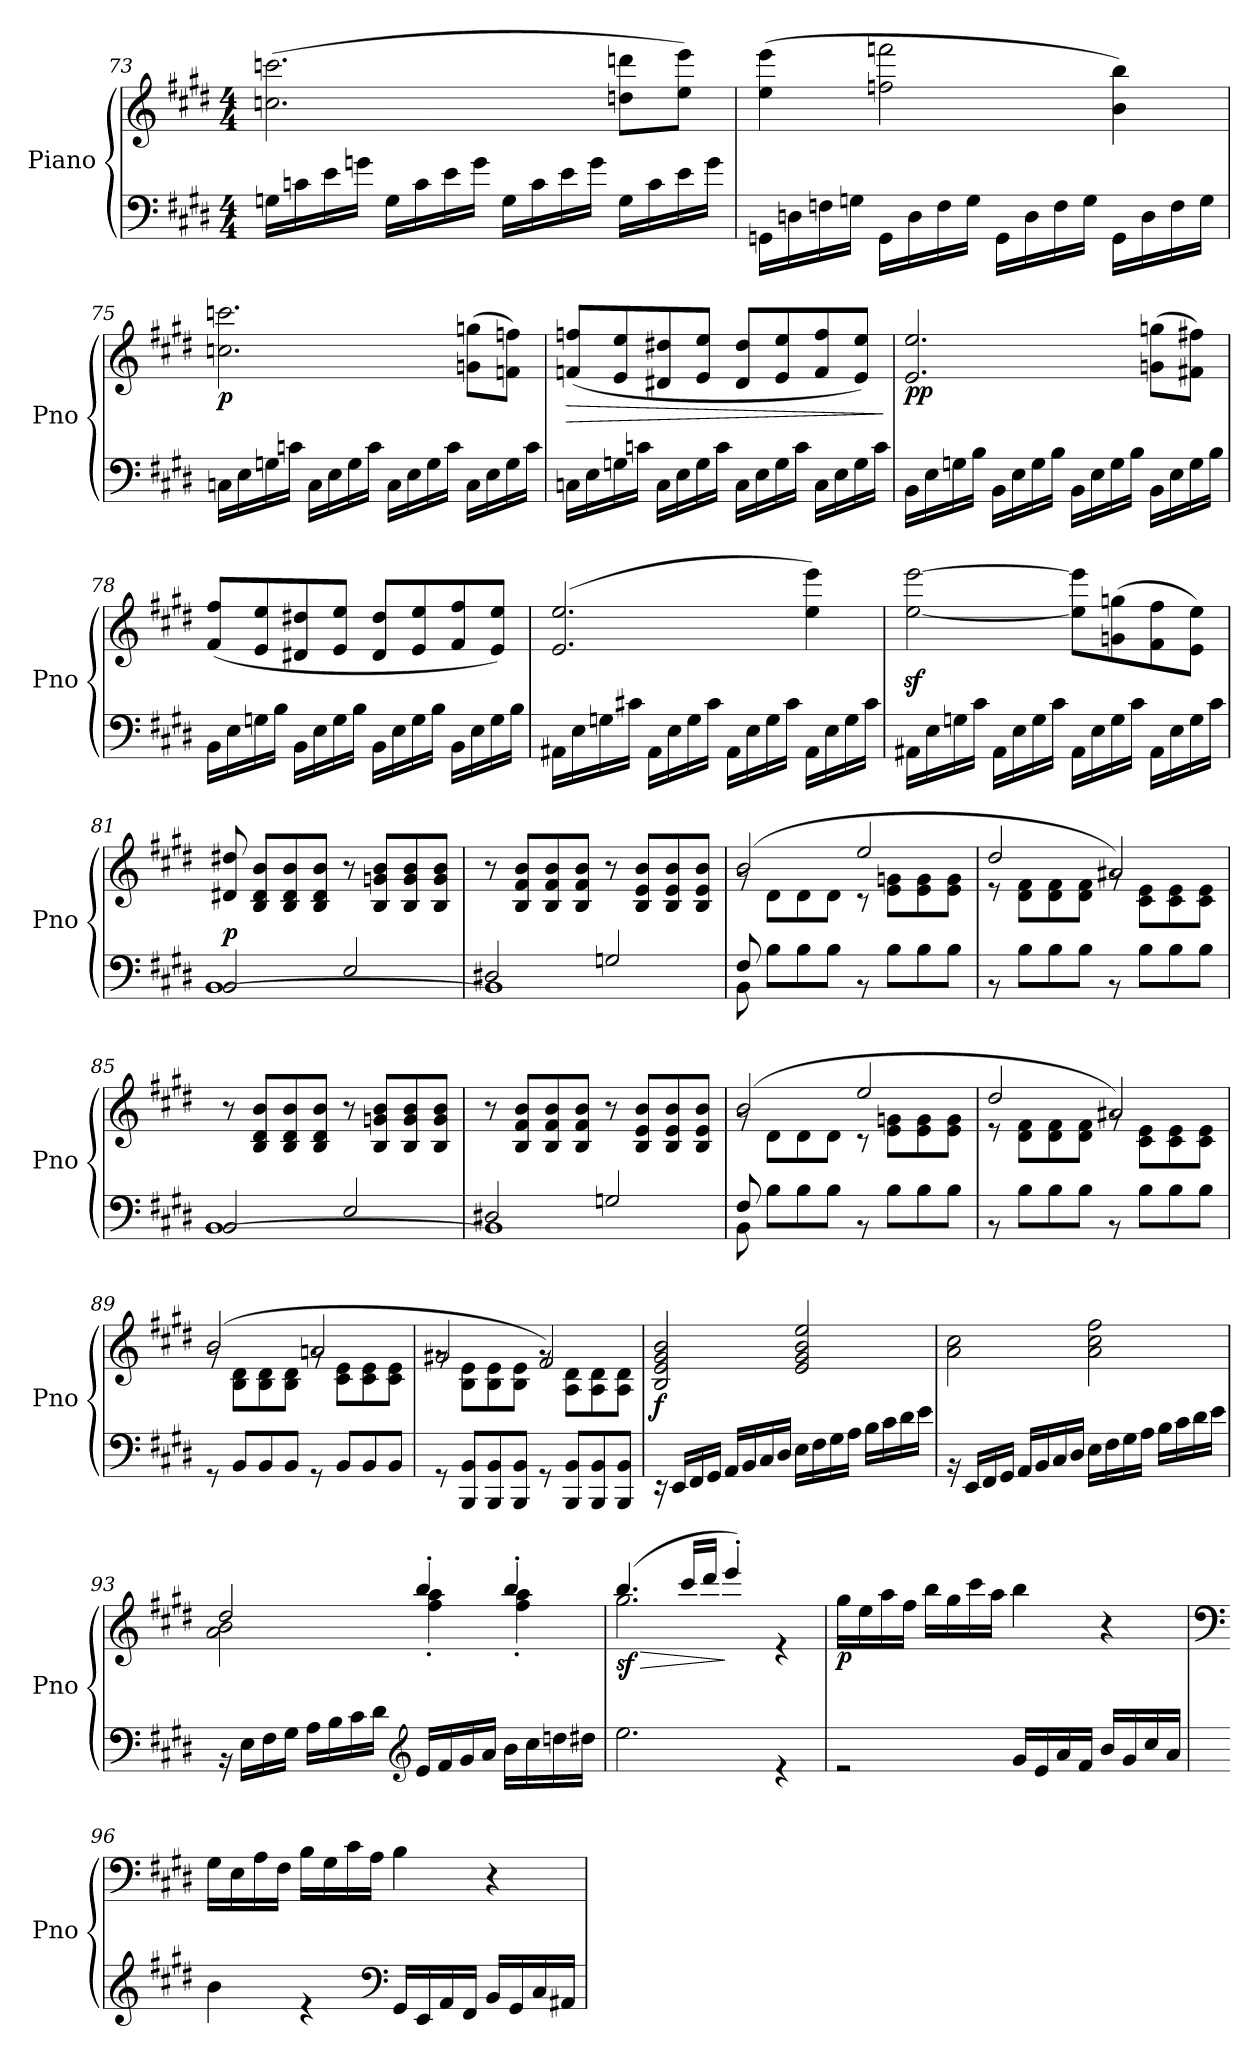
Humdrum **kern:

**kern	**kern	**dynam
*part1	*part1	*part1
*staff2	*staff1	*staff1/2
*I"Piano	*	*
*I'Pno	*	*
*clefF4	*clefG2	*
*k[f#c#g#d#]	*k[f#c#g#d#]	*
*M4/4	*M4/4	*
=73	=73	=73
*^	*	*
1ryy	16Gn\LL	(>2.ccn\ 2.cccn\	.
.	16cn\	.	.
.	16e\	.	.
.	16gn\JJ	.	.
.	16G\LL	.	.
.	16c\	.	.
.	16e\	.	.
.	16g\JJ	.	.
.	16G\LL	.	.
.	16c\	.	.
.	16e\	.	.
.	16g\JJ	.	.
.	16G\LL	8ddn\ 8dddn\L	.
.	16c\	.	.
.	16e\	8ee\ 8eee\J)	.
.	16g\JJ	.	.
=74	=74	=74	=74
1ryy	16GGn\LL	(>4ee\ 4eee\	.
.	16Dn\	.	.
.	16Fn\	.	.
.	16Gn\JJ	.	.
.	16GG\LL	2ffn\ 2fffn\	.
.	16D\	.	.
.	16F\	.	.
.	16G\JJ	.	.
.	16GG\LL	.	.
.	16D\	.	.
.	16F\	.	.
.	16G\JJ	.	.
.	16GG\LL	4b\ 4bb\)	.
.	16D\	.	.
.	16F\	.	.
.	16G\JJ	.	.
=75	=75	=75	=75
!	!	!	!LO:DY:b
1ryy	16Cn\LL	2.ccn\ 2.cccn\	p
.	16E\	.	.
.	16Gn\	.	.
.	16cn\JJ	.	.
.	16C\LL	.	.
.	16E\	.	.
.	16G\	.	.
.	16c\JJ	.	.
.	16C\LL	.	.
.	16E\	.	.
.	16G\	.	.
.	16c\JJ	.	.
.	16C\LL	(>8gn\ 8ggn\L	.
.	16E\	.	.
.	16G\	8fn\ 8ffn\J)	.
.	16c\JJ	.	.
=76	=76	=76	=76
!	!	!	!LO:HP:b
1ryy	16Cn\LL	(<8fn/ 8ffn/L	>
.	16E\	.	.
.	16Gn\	8e/ 8ee/	.
.	16cn\JJ	.	.
.	16C\LL	8d#X/ 8dd#X/	.
.	16E\	.	.
.	16G\	8e/ 8ee/J	.
.	16c\JJ	.	.
.	16C\LL	8d#/ 8dd#/L	.
.	16E\	.	.
.	16G\	8e/ 8ee/	.
.	16c\JJ	.	.
.	16C\LL	8f/ 8ff/	.
.	16E\	.	.
.	16G\	8e/ 8ee/J)	.
.	16c\JJ	.	.
*v	*v	*	*
.	.	]
=77	=77	=77
*^	*	*
!	!	!	!LO:DY:b
1ryy	16BB\LL	2.e/ 2.ee/	pp
.	16E\	.	.
.	16Gn\	.	.
.	16B\JJ	.	.
.	16BB\LL	.	.
.	16E\	.	.
.	16G\	.	.
.	16B\JJ	.	.
.	16BB\LL	.	.
.	16E\	.	.
.	16G\	.	.
.	16B\JJ	.	.
.	16BB\LL	(>8gn\ 8ggn\L	.
.	16E\	.	.
.	16G\	8f#X\ 8ff#X\J)	.
.	16B\JJ	.	.
=78	=78	=78	=78
1ryy	16BB\LL	(<8f#/ 8ff#/L	.
.	16E\	.	.
.	16Gn\	8e/ 8ee/	.
.	16B\JJ	.	.
.	16BB\LL	8d#X/ 8dd#X/	.
.	16E\	.	.
.	16G\	8e/ 8ee/J	.
.	16B\JJ	.	.
.	16BB\LL	8d#/ 8dd#/L	.
.	16E\	.	.
.	16G\	8e/ 8ee/	.
.	16B\JJ	.	.
.	16BB\LL	8f#/ 8ff#/	.
.	16E\	.	.
.	16G\	8e/ 8ee/J)	.
.	16B\JJ	.	.
=79	=79	=79	=79
1ryy	16AA#X\LL	(>2.e/ 2.ee/	.
.	16E\	.	.
.	16Gn\	.	.
.	16c#X\JJ	.	.
.	16AA#\LL	.	.
.	16E\	.	.
.	16G\	.	.
.	16c#\JJ	.	.
.	16AA#\LL	.	.
.	16E\	.	.
.	16G\	.	.
.	16c#\JJ	.	.
.	16AA#\LL	4ee\ 4eee\)	.
.	16E\	.	.
.	16G\	.	.
.	16c#\JJ	.	.
=80	=80	=80	=80
1ryy	16AA#X\LL	[2ee\z< [2eee\z<	.
.	16E\	.	.
.	16Gn\	.	.
.	16c#\JJ	.	.
.	16AA#\LL	.	.
.	16E\	.	.
.	16G\	.	.
.	16c#\JJ	.	.
.	16AA#\LL	8ee\] 8eee\]L	.
.	16E\	.	.
.	16G\	(>8gn\ 8ggn\	.
.	16c#\JJ	.	.
.	16AA#\LL	8f#\ 8ff#\	.
.	16E\	.	.
.	16G\	8e\ 8ee\J)	.
.	16c#\JJ	.	.
=81	=81	=81	=81
*	*^	*	*
!	!	!	!	!LO:DY:a=2
1ryy	2BB/	[1BB	8d#X/ 8dd#X/	p
.	.	.	8B/ 8d#/ 8b/L	.
.	.	.	8B/ 8d#/ 8b/	.
.	.	.	8B/ 8d#/ 8b/J	.
.	2E/	.	8r	.
.	.	.	8B/ 8gn/ 8b/L	.
.	.	.	8B/ 8g/ 8b/	.
.	.	.	8B/ 8g/ 8b/J	.
=82	=82	=82	=82	=82
1ryy	2D#X/	1BB]	8r	.
.	.	.	8B/ 8f#/ 8b/L	.
.	.	.	8B/ 8f#/ 8b/	.
.	.	.	8B/ 8f#/ 8b/J	.
.	2Gn/	.	8r	.
.	.	.	8B/ 8e/ 8b/L	.
.	.	.	8B/ 8e/ 8b/	.
.	.	.	8B/ 8e/ 8b/J	.
=83	=83	=83	=83	=83
*	*	*	*^	*
1ryy	8F#/	8BB\	(>2b/	8rg	.
.	8B\L	2..ryy	.	8d#\L	.
.	8B\	.	.	8d#\	.
.	8B\J	.	.	8d#\J	.
.	8r	.	2ee/	8r	.
.	8B\L	.	.	8e\ 8gn\L	.
.	8B\	.	.	8e\ 8g\	.
.	8B\J	.	.	8e\ 8g\J	.
*	*v	*v	*	*	*
=84	=84	=84	=84	=84
1ryy	8r	2dd#/	8r	.
.	8B\L	.	8d#\ 8f#\L	.
.	8B\	.	8d#\ 8f#\	.
.	8B\J	.	8d#\ 8f#\J	.
.	8r	2a#X/)	8rg	.
.	8B\L	.	8c#\ 8e\L	.
.	8B\	.	8c#\ 8e\	.
.	8B\J	.	8c#\ 8e\J	.
*	*	*v	*v	*
=85	=85	=85	=85
*	*^	*	*
1ryy	2BB/	[1BB	8r	.
.	.	.	8B/ 8d#/ 8b/L	.
.	.	.	8B/ 8d#/ 8b/	.
.	.	.	8B/ 8d#/ 8b/J	.
.	2E/	.	8r	.
.	.	.	8B/ 8gn/ 8b/L	.
.	.	.	8B/ 8g/ 8b/	.
.	.	.	8B/ 8g/ 8b/J	.
=86	=86	=86	=86	=86
1ryy	2D#X/	1BB]	8r	.
.	.	.	8B/ 8f#/ 8b/L	.
.	.	.	8B/ 8f#/ 8b/	.
.	.	.	8B/ 8f#/ 8b/J	.
.	2Gn/	.	8r	.
.	.	.	8B/ 8e/ 8b/L	.
.	.	.	8B/ 8e/ 8b/	.
.	.	.	8B/ 8e/ 8b/J	.
=87	=87	=87	=87	=87
*	*	*	*^	*
1ryy	8F#/	8BB\	(>2b/	8rg	.
.	8B\L	2..ryy	.	8d#\L	.
.	8B\	.	.	8d#\	.
.	8B\J	.	.	8d#\J	.
.	8r	.	2ee/	8r	.
.	8B\L	.	.	8e\ 8gn\L	.
.	8B\	.	.	8e\ 8g\	.
.	8B\J	.	.	8e\ 8g\J	.
*	*v	*v	*	*	*
=88	=88	=88	=88	=88
1ryy	8r	2dd#/	8r	.
.	8B\L	.	8d#\ 8f#\L	.
.	8B\	.	8d#\ 8f#\	.
.	8B\J	.	8d#\ 8f#\J	.
.	8r	2a#X/)	8rg	.
.	8B\L	.	8c#\ 8e\L	.
.	8B\	.	8c#\ 8e\	.
.	8B\J	.	8c#\ 8e\J	.
=89	=89	=89	=89	=89
1ryy	8r	(>2b/	8rg	.
.	8BB/L	.	8B\ 8d#\L	.
.	8BB/	.	8B\ 8d#\	.
.	8BB/J	.	8B\ 8d#\J	.
.	8r	2an/	8rg	.
.	8BB/L	.	8c#\ 8e\L	.
.	8BB/	.	8c#\ 8e\	.
.	8BB/J	.	8c#\ 8e\J	.
=90	=90	=90	=90	=90
1ryy	8r	2g#X/	8rg	.
.	8BBB/ 8BB/L	.	8B\ 8e\L	.
.	8BBB/ 8BB/	.	8B\ 8e\	.
.	8BBB/ 8BB/J	.	8B\ 8e\J	.
.	8r	2f#/)	8rg	.
.	8BBB/ 8BB/L	.	8A\ 8d#\L	.
.	8BBB/ 8BB/	.	8A\ 8d#\	.
.	8BBB/ 8BB/J	.	8A\ 8d#\J	.
=91	=91	=91	=91	=91
!	!	!	!	!LO:DY:b
*	*	*v	*v	*
1ryy	16r	2B/ 2e/ 2g#/ 2b/	f
.	16EE/LL	.	.
.	16FF#/	.	.
.	16GG#/JJ	.	.
.	16AA/LL	.	.
.	16BB/	.	.
.	16C#/	.	.
.	16D#/JJ	.	.
.	16E\LL	2e/ 2g#/ 2b/ 2ee/	.
.	16F#\	.	.
.	16G#\	.	.
.	16A\JJ	.	.
.	16B\LL	.	.
.	16c#\	.	.
.	16d#\	.	.
.	16e\JJ	.	.
=92	=92	=92	=92
1ryy	16r	2a\ 2cc#\	.
.	16EE/LL	.	.
.	16FF#/	.	.
.	16GG#/JJ	.	.
.	16AA/LL	.	.
.	16BB/	.	.
.	16C#/	.	.
.	16D#/JJ	.	.
.	16E\LL	2a\ 2cc#\ 2ff#\	.
.	16F#\	.	.
.	16G#\	.	.
.	16A\JJ	.	.
.	16B\LL	.	.
.	16c#\	.	.
.	16d#\	.	.
.	16e\JJ	.	.
=93	=93	=93	=93
*	*	*^	*
1ryy	16r	2dd#/	2a\ 2b\	.
.	16E\LL	.	.	.
.	16F#\	.	.	.
.	16G#\JJ	.	.	.
.	16A\LL	.	.	.
.	16B\	.	.	.
.	16c#\	.	.	.
.	16d#\JJ	.	.	.
*clefG2	*	*	*	*
.	16e/LL	4bb'/	4ff#\' 4aa\'	.
.	16f#/	.	.	.
.	16g#/	.	.	.
.	16a/JJ	.	.	.
.	16b\LL	4bb'/	4ff#\' 4aa\'	.
.	16cc#\	.	.	.
.	16ddn\	.	.	.
.	16dd#X\JJ	.	.	.
=94	=94	=94	=94	=94
!	!	!	!	!LO:HP:b
!	!	!	!	!LO:DY:n=1:b
1ryy	2.ee\	(>4.bb/	2.gg#\	> sf
.	.	16ccc#/LL	.	.
.	.	16ddd#/JJ	.	.
.	.	4eee'/)	.	]
.	4r	4re	4ryy	.
=95	=95	=95	=95	=95
!	!	!	!	!LO:DY:b
*	*	*v	*v	*
1ryy	2r	16gg#\LL	p
.	.	16ee\	.
.	.	16aa\	.
.	.	16ff#\JJ	.
.	.	16bb\LL	.
.	.	16gg#\	.
.	.	16ccc#\	.
.	.	16aa\JJ	.
.	16g#/LL	4bb\	.
.	16e/	.	.
.	16a/	.	.
.	16f#/JJ	.	.
.	16b/LL	4r	.
.	16g#/	.	.
.	16cc#/	.	.
.	16a/JJ	.	.
=96	=96	=96	=96
*	*	*clefF4	*
1ryy	4b\	16G#\LL	.
.	.	16E\	.
.	.	16A\	.
.	.	16F#\JJ	.
.	4r	16B\LL	.
.	.	16G#\	.
.	.	16c#\	.
.	.	16A\JJ	.
*clefF4	*	*	*
.	16GG#/LL	4B\	.
.	16EE/	.	.
.	16AA/	.	.
.	16FF#/JJ	.	.
.	16BB/LL	4r	.
.	16GG#/	.	.
.	16C#/	.	.
.	16AA#X/JJ	.	.
*v	*v	*	*
=	=	=
*-	*-	*-
